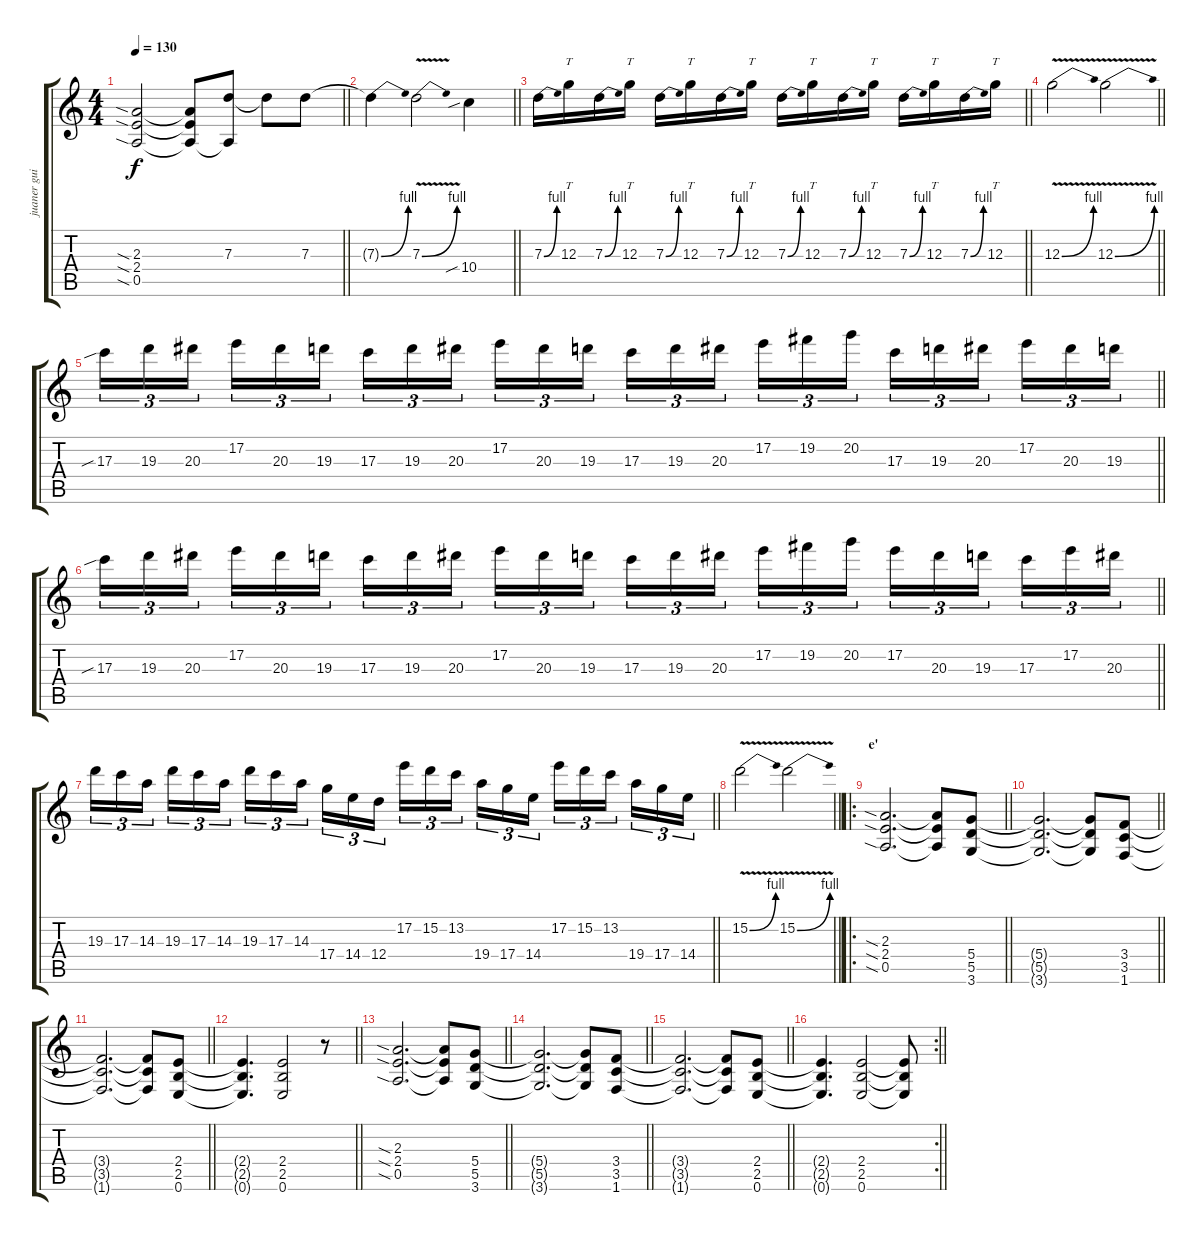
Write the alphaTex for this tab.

\track ("juaner guitar 1" "juaner gui") {instrument distortionguitar}
\staff {score tabs}
\tuning (E4 B3 G3 D3 A2 E2) {hide}
\ts (4 4)
\tempo 130
\clef g2
\barLineRight lightlight
\ks c
(2.3{sia} 2.4{sia} 0.5{sia}).2{dy f} (2.3{t} 2.4{t} 0.5{t}).8 (7.3 0.5{t}).8 7.3{t}.8 7.3.8 |
\barLineRight lightlight
7.3{be (bend 0 0 60 4) t}.4 7.3{be (bend 0 0 60 4) v}.2 10.4{sib}.4 |
\barLineRight lightlight
7.3{be (bend 0 0 60 4)}.16 12.3.16{tt} 7.3{be (bend 0 0 60 4)}.16 12.3.16{tt} 7.3{be (bend 0 0 60 4)}.16 12.3.16{tt} 7.3{be (bend 0 0 60 4)}.16 12.3.16{tt} 7.3{be (bend 0 0 60 4)}.16 12.3.16{tt} 7.3{be (bend 0 0 60 4)}.16 12.3.16{tt} 7.3{be (bend 0 0 60 4)}.16 12.3.16{tt} 7.3{be (bend 0 0 60 4)}.16 12.3.16{tt} |
\barLineRight lightlight
12.3{be (bend 0 0 60 4) v}.2 12.3{be (bend 0 0 60 4) v}.2 |
\barLineRight lightlight
17.3{sib}.16{tu (3 2)} 19.3.16{tu (3 2)} 20.3.16{tu (3 2) beam splitsecondary} 17.2.16{tu (3 2)} 20.3.16{tu (3 2)} 19.3.16{tu (3 2)} 17.3.16{tu (3 2)} 19.3.16{tu (3 2)} 20.3.16{tu (3 2) beam splitsecondary} 17.2.16{tu (3 2)} 20.3.16{tu (3 2)} 19.3.16{tu (3 2)} 17.3.16{tu (3 2)} 19.3.16{tu (3 2)} 20.3.16{tu (3 2) beam splitsecondary} 17.2.16{tu (3 2)} 19.2.16{tu (3 2)} 20.2.16{tu (3 2)} 17.3.16{tu (3 2)} 19.3.16{tu (3 2)} 20.3.16{tu (3 2) beam splitsecondary} 17.2.16{tu (3 2)} 20.3.16{tu (3 2)} 19.3.16{tu (3 2)} |
\barLineRight lightlight
17.3{sib}.16{tu (3 2)} 19.3.16{tu (3 2)} 20.3.16{tu (3 2) beam splitsecondary} 17.2.16{tu (3 2)} 20.3.16{tu (3 2)} 19.3.16{tu (3 2)} 17.3.16{tu (3 2)} 19.3.16{tu (3 2)} 20.3.16{tu (3 2) beam splitsecondary} 17.2.16{tu (3 2)} 20.3.16{tu (3 2)} 19.3.16{tu (3 2)} 17.3.16{tu (3 2)} 19.3.16{tu (3 2)} 20.3.16{tu (3 2) beam splitsecondary} 17.2.16{tu (3 2)} 19.2.16{tu (3 2)} 20.2.16{tu (3 2)} 17.2.16{tu (3 2)} 20.3.16{tu (3 2)} 19.3.16{tu (3 2) beam splitsecondary} 17.3.16{tu (3 2)} 17.2.16{tu (3 2)} 20.3.16{tu (3 2)} |
\barLineRight lightlight
19.3.16{tu (3 2)} 17.3.16{tu (3 2)} 14.3.16{tu (3 2) beam splitsecondary} 19.3.16{tu (3 2)} 17.3.16{tu (3 2)} 14.3.16{tu (3 2)} 19.3.16{tu (3 2)} 17.3.16{tu (3 2)} 14.3.16{tu (3 2) beam splitsecondary} 17.4.16{tu (3 2)} 14.4.16{tu (3 2)} 12.4.16{tu (3 2)} 17.2.16{tu (3 2)} 15.2.16{tu (3 2)} 13.2.16{tu (3 2) beam splitsecondary} 19.4.16{tu (3 2)} 17.4.16{tu (3 2)} 14.4.16{tu (3 2)} 17.2.16{tu (3 2)} 15.2.16{tu (3 2)} 13.2.16{tu (3 2) beam splitsecondary} 19.4.16{tu (3 2)} 17.4.16{tu (3 2)} 14.4.16{tu (3 2)} |
\barLineRight lightlight
15.2{be (bend 0 0 60 4) v}.2 15.2{be (bend 0 0 60 4) v}.2 |
\ro
\section ("" "e'")
\barLineRight lightlight
(2.3{sia} 2.4{sia} 0.5{sia}).2{d} (2.3{t} 2.4{t} 0.5{t}).8 (5.4 5.5 3.6).8 |
\barLineRight lightlight
(5.4{t} 5.5{t} 3.6{t}).2{d} (5.4{t} 5.5{t} 3.6{t}).8 (3.4 3.5 1.6).8 |
\barLineRight lightlight
(3.4{t} 3.5{t} 1.6{t}).2{d} (3.4{t} 3.5{t} 1.6{t}).8 (2.4 2.5 0.6).8 |
\barLineRight lightlight
(2.4{t} 2.5{t} 0.6{t}).4{d} (2.4 2.5 0.6).2 r.8 |
\barLineRight lightlight
(2.3{sia} 2.4{sia} 0.5{sia}).2{d} (2.3{t} 2.4{t} 0.5{t}).8 (5.4 5.5 3.6).8 |
\barLineRight lightlight
(5.4{t} 5.5{t} 3.6{t}).2{d} (5.4{t} 5.5{t} 3.6{t}).8 (3.4 3.5 1.6).8 |
\barLineRight lightlight
(3.4{t} 3.5{t} 1.6{t}).2{d} (3.4{t} 3.5{t} 1.6{t}).8 (2.4 2.5 0.6).8 |
\rc 2
\barLineRight lightlight
(2.4{t} 2.5{t} 0.6{t}).4{d} (2.4 2.5 0.6).2 (2.4{t} 2.5{t} 0.6{t}).8
